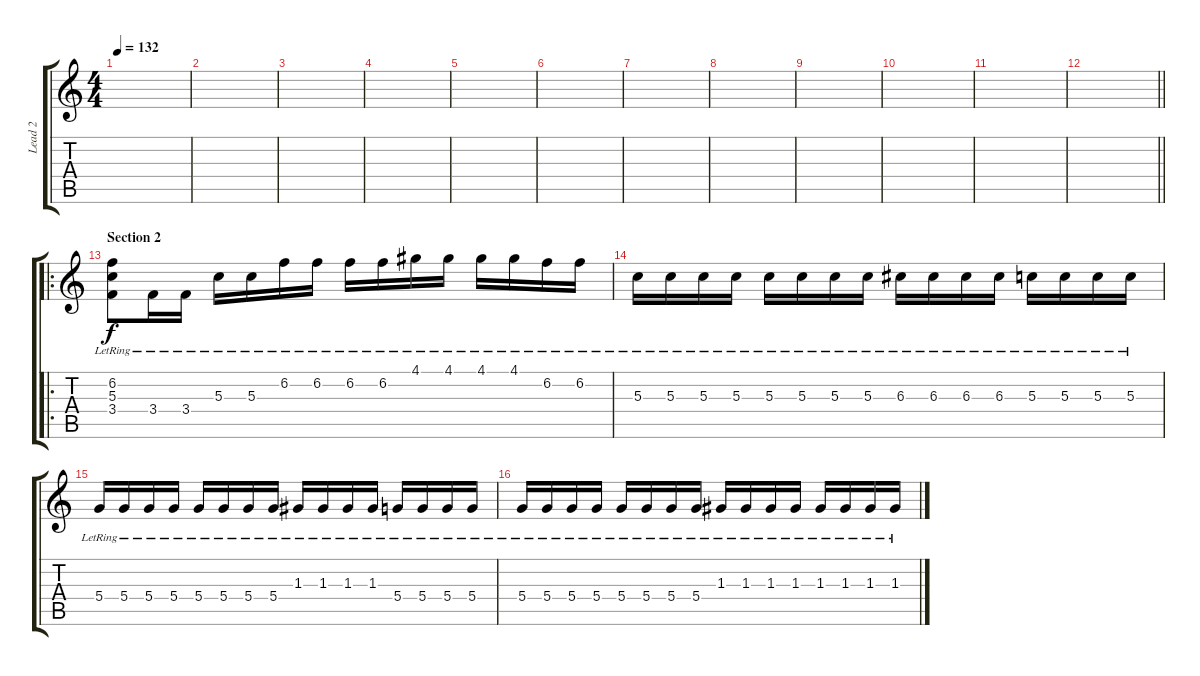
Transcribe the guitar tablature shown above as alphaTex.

\track ("Lead 2" "Lead 2") {instrument overdrivenguitar}
\staff {score tabs}
\tuning (E4 B3 G3 D3 A2 E2) {hide}
\ts (4 4)
\tempo 132
\clef g2
\ks c
|
|
|
|
|
|
|
|
|
|
|
\barLineRight lightlight
|
\ro
\section ("" "Section 2")
(6.2{lr} 5.3{lr} 3.4{lr}).8 3.4{lr}.16 3.4{lr}.16 5.3{lr}.16 5.3{lr}.16 6.2{lr}.16 6.2{lr}.16 6.2{lr}.16 6.2{lr}.16 4.1{lr}.16 4.1{lr}.16 4.1{lr}.16 4.1{lr}.16 6.2{lr}.16 6.2{lr}.16 |
5.3{lr}.16 5.3{lr}.16 5.3{lr}.16 5.3{lr}.16 5.3{lr}.16 5.3{lr}.16 5.3{lr}.16 5.3{lr}.16 6.3{lr}.16 6.3{lr}.16 6.3{lr}.16 6.3{lr}.16 5.3{lr}.16 5.3{lr}.16 5.3{lr}.16 5.3{lr}.16 |
5.4{lr}.16 5.4{lr}.16 5.4{lr}.16 5.4{lr}.16 5.4{lr}.16 5.4{lr}.16 5.4{lr}.16 5.4{lr}.16 1.3{lr}.16 1.3{lr}.16 1.3{lr}.16 1.3{lr}.16 5.4{lr}.16 5.4{lr}.16 5.4{lr}.16 5.4{lr}.16 |
5.4{lr}.16 5.4{lr}.16 5.4{lr}.16 5.4{lr}.16 5.4{lr}.16 5.4{lr}.16 5.4{lr}.16 5.4{lr}.16 1.3{lr}.16 1.3{lr}.16 1.3{lr}.16 1.3{lr}.16 1.3{lr}.16 1.3{lr}.16 1.3{lr}.16 1.3{lr}.16
